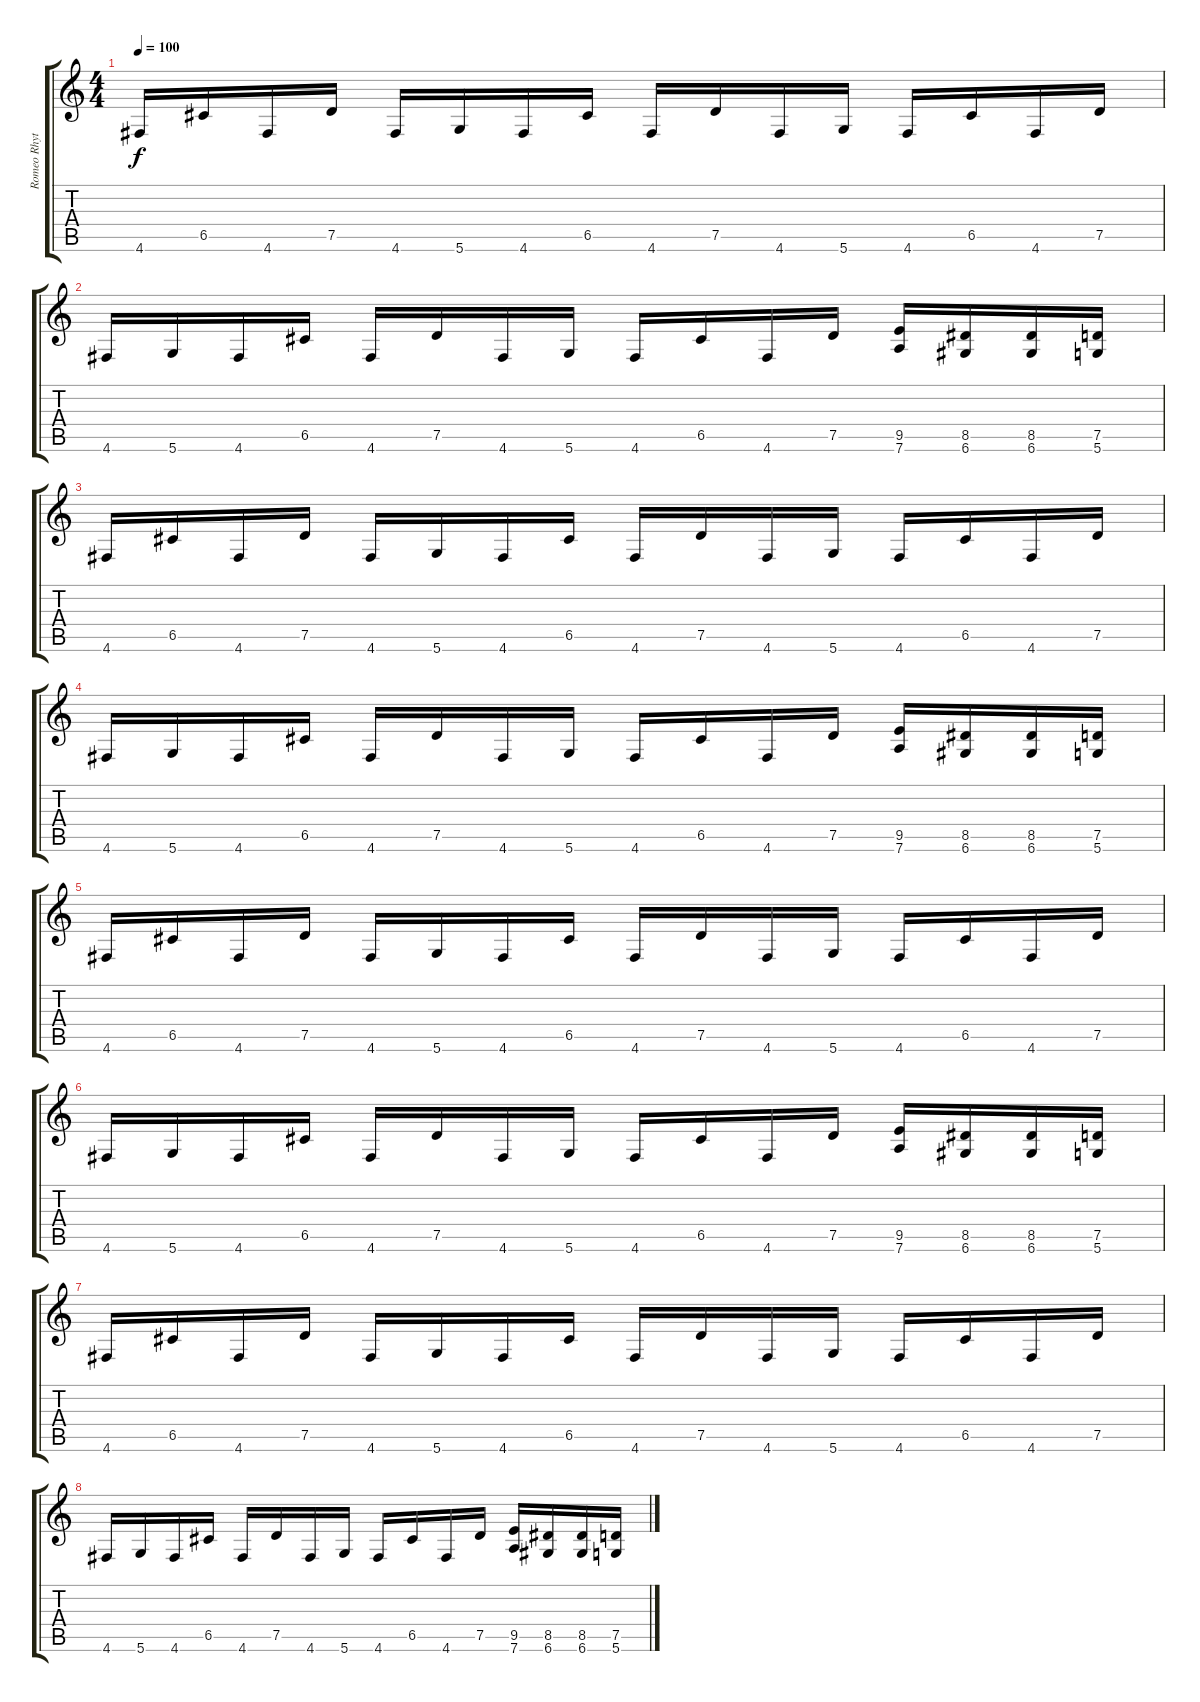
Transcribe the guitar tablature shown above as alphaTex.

\track ("Romeo Rhythim" "Romeo Rhyt") {instrument overdrivenguitar}
\staff {score tabs}
\tuning (D4 A3 F3 C3 G2 D2) {hide}
\ts (4 4)
\tempo 100
\clef g2
\ks c
4.6.16{dy f} 6.5.16 4.6.16 7.5.16 4.6.16 5.6.16 4.6.16 6.5.16 4.6.16 7.5.16 4.6.16 5.6.16 4.6.16 6.5.16 4.6.16 7.5.16 |
4.6.16 5.6.16 4.6.16 6.5.16 4.6.16 7.5.16 4.6.16 5.6.16 4.6.16 6.5.16 4.6.16 7.5.16 (9.5 7.6).16 (8.5 6.6).16 (8.5 6.6).16 (7.5 5.6).16 |
4.6.16 6.5.16 4.6.16 7.5.16 4.6.16 5.6.16 4.6.16 6.5.16 4.6.16 7.5.16 4.6.16 5.6.16 4.6.16 6.5.16 4.6.16 7.5.16 |
4.6.16 5.6.16 4.6.16 6.5.16 4.6.16 7.5.16 4.6.16 5.6.16 4.6.16 6.5.16 4.6.16 7.5.16 (9.5 7.6).16 (8.5 6.6).16 (8.5 6.6).16 (7.5 5.6).16 |
4.6.16 6.5.16 4.6.16 7.5.16 4.6.16 5.6.16 4.6.16 6.5.16 4.6.16 7.5.16 4.6.16 5.6.16 4.6.16 6.5.16 4.6.16 7.5.16 |
4.6.16 5.6.16 4.6.16 6.5.16 4.6.16 7.5.16 4.6.16 5.6.16 4.6.16 6.5.16 4.6.16 7.5.16 (9.5 7.6).16 (8.5 6.6).16 (8.5 6.6).16 (7.5 5.6).16 |
4.6.16 6.5.16 4.6.16 7.5.16 4.6.16 5.6.16 4.6.16 6.5.16 4.6.16 7.5.16 4.6.16 5.6.16 4.6.16 6.5.16 4.6.16 7.5.16 |
4.6.16 5.6.16 4.6.16 6.5.16 4.6.16 7.5.16 4.6.16 5.6.16 4.6.16 6.5.16 4.6.16 7.5.16 (9.5 7.6).16 (8.5 6.6).16 (8.5 6.6).16 (7.5 5.6).16
